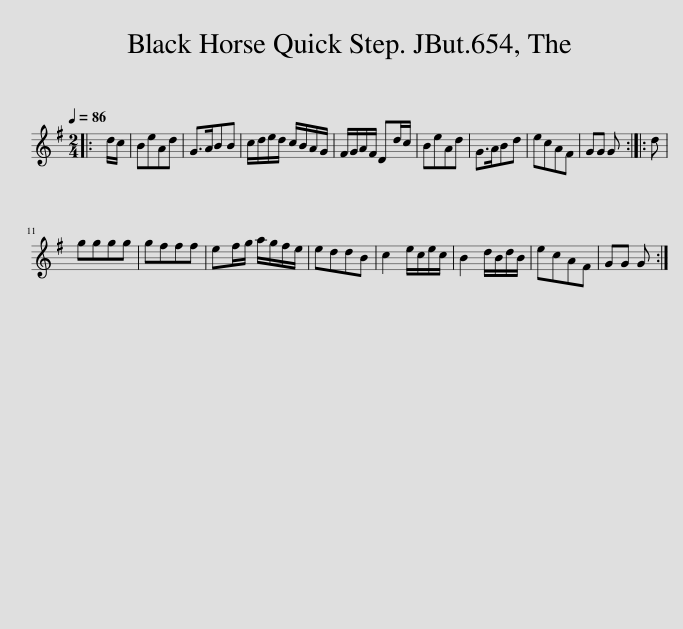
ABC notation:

X:1
L:1/8
Q:1/4=86
M:2/4
I:linebreak $
K:G
V:1 treble
V:1
|: d/c/ | BeAd | G>ABB | c/d/e/d/ c/B/A/G/ | F/G/A/F/ Dd/c/ | %5
 BeAd | G>ABd | ecAF | GG G :: d |$ %10
 gggg | gfff | ef/g/ a/g/f/e/ | eddB | c2 e/c/e/c/ | %15
 B2 d/B/d/B/ | ecAF | GG G :| %18
